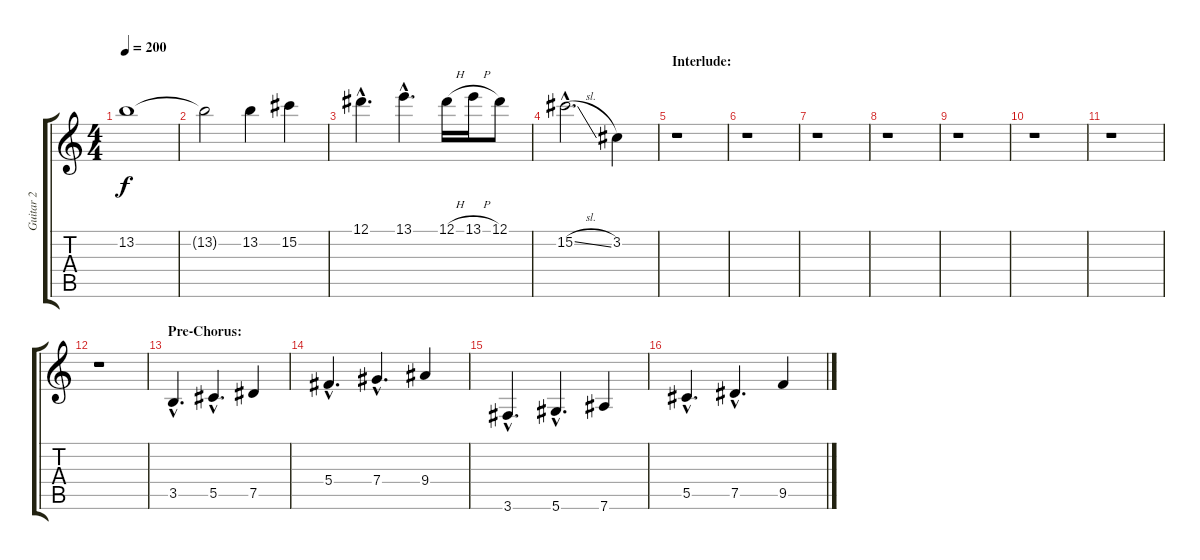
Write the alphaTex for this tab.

\track ("Guitar 2" "Guitar 2") {instrument distortionguitar}
\staff {score tabs}
\tuning (Eb4 Bb3 Gb3 Db3 Ab2 Eb2) {hide}
\ts (4 4)
\tempo 200
\clef g2
\ks c
13.2.1{dy f} |
13.2{t}.2 13.2.4 15.2.4 |
12.1{hac}.4{d} 13.1{hac}.4{d} 12.1{h}.16 13.1{h}.16 12.1.8 |
15.2{sl hac}.2{d} 3.2.4 |
\section ("" "Interlude:")
r.1 |
r.1 |
r.1 |
r.1 |
r.1 |
r.1 |
r.1 |
r.1 |
\section ("" "Pre-Chorus:")
3.5{hac}.4{d} 5.5{hac}.4{d} 7.5.4 |
5.4{hac}.4{d} 7.4{hac}.4{d} 9.4.4 |
3.6{hac}.4{d} 5.6{hac}.4{d} 7.6.4 |
5.5{hac}.4{d} 7.5{hac}.4{d} 9.5.4
